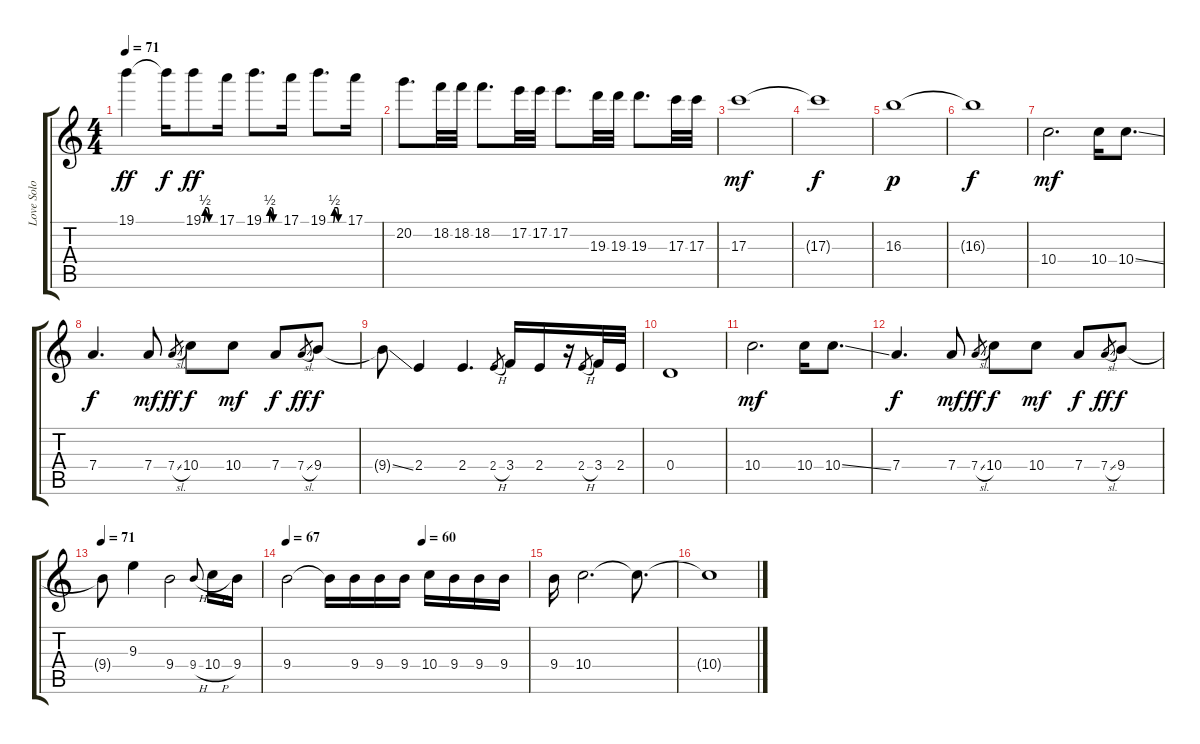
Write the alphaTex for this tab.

\track ("Love Solo" "Love Solo") {instrument electricguitarjazz}
\staff {score tabs}
\tuning (E4 B3 G3 D3 A2 E2) {hide}
\ts (4 4)
\tempo 71
\clef g2
\ks c
19.1.4{dy ff} 19.1{t}.16{dy f} 19.1{be (custom 0 0 10 2 20 2 30 0 60 0)}.8{dy ff} 17.1.16 19.1{be (custom 0 0 10 0 17 0 20 0 24 2 30 2 37 0 60 0)}.8{d} 17.1.16 19.1{be (custom 0 0 20 0 25 2 35 2 40 0 60 0)}.8{d} 17.1.16 |
20.2.8{d} 18.2.32 18.2.32 18.2.8{d} 17.2.32 17.2.32 17.2.8{d} 19.3.32 19.3.32 19.3.8{d} 17.3.32 17.3.32 |
17.3.1{dy mf} |
17.3{t}.1{dy f volume 9} |
16.3.1{dy p} |
16.3{t}.1{dy f volume 6} |
10.4.2{d dy mf volume 15 instrument electricguitarjazz} 10.4.16 10.4{ss}.8{d} |
7.4.4{d dy f} 7.4.8{dy mf} 7.4{sl}.8{gr dy ff} 10.4.8{dy f} 10.4.8{dy mf} 7.4.8{dy f} 7.4{sl}.8{gr dy ff} 9.4.8{dy f} |
9.4{ss t}.8 2.4.4 2.4.4{d} 2.4{h}.8{gr} 3.4.16 2.4.16 r.16 2.4{h}.8{gr} 3.4.32 2.4.32 |
0.4.1 |
10.4.2{d dy mf} 10.4.16 10.4{ss}.8{d} |
7.4.4{d dy f} 7.4.8{dy mf} 7.4{sl}.8{gr dy ff} 10.4.8{dy f} 10.4.8{dy mf} 7.4.8{dy f} 7.4{sl}.8{gr dy ff} 9.4.8{dy f} |
\tempo 68
\tempo 71
9.4{t}.8 9.3.4 9.4.2 9.4{h}.8{gr onbeat} 10.4{h}.16 9.4.16 |
\tempo 66
\tempo (60 0.5625)
\tempo 67
9.4.2 9.4{t}.16 9.4.16 9.4.16 9.4.16 10.4.16 9.4.16 9.4.16 9.4.16 |
9.4.16 10.4.2{d} 10.4{t}.8{d} |
10.4{t}.1
